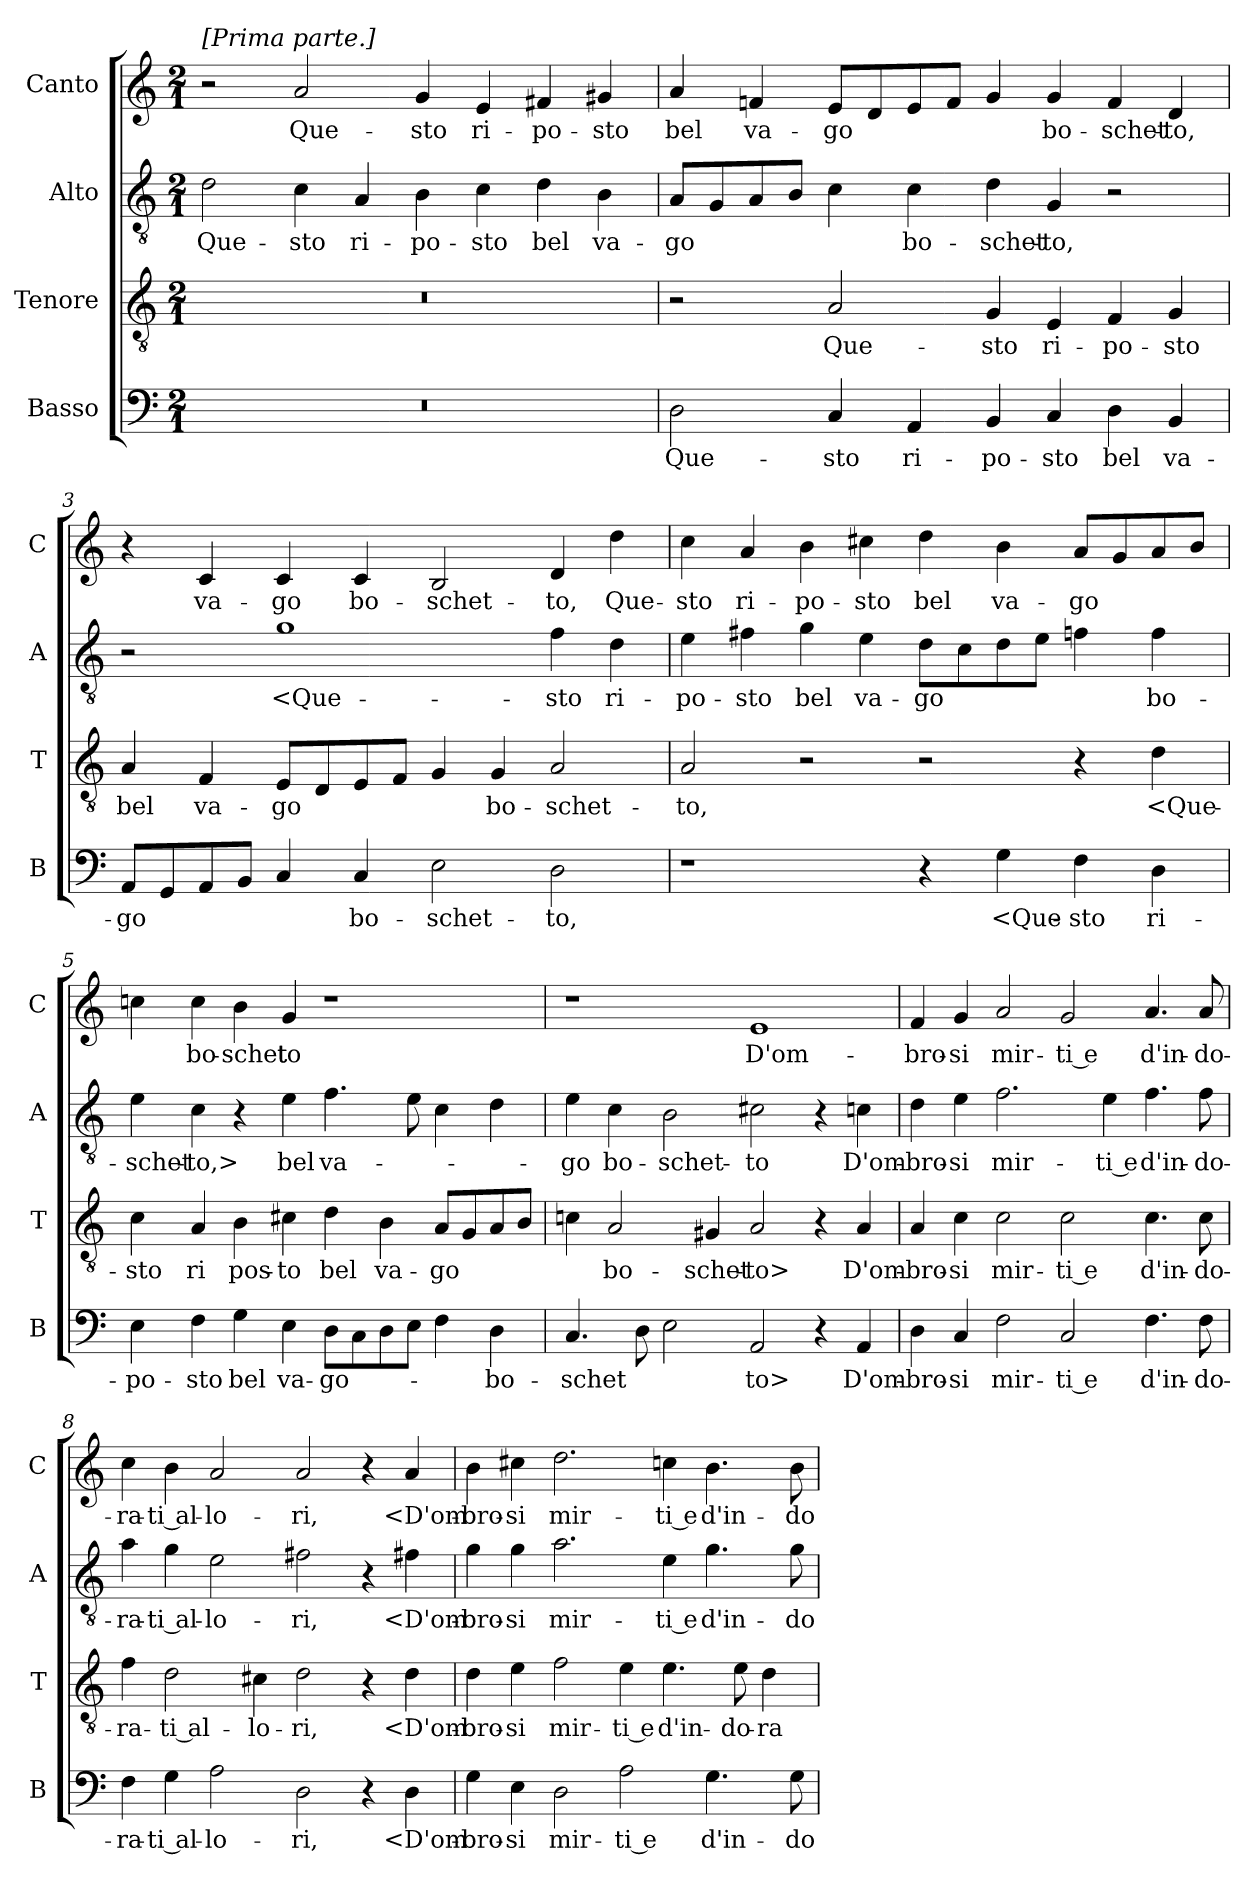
**kern	**text	**kern	**text	**kern	**text	**kern	**text
*part4	*part4	*part3	*part3	*part2	*part2	*part1	*part1
*staff4	*staff4	*staff3	*staff3	*staff2	*staff2	*staff1	*staff1
*I"Basso	*	*I"Tenore	*	*I"Alto	*	*I"Canto	*
*I'B	*	*I'T	*	*I'A	*	*I'C	*
*clefF4	*	*clefGv2	*	*clefGv2	*	*clefG2	*
*k[]	*	*k[]	*	*k[]	*	*k[]	*
*M2/1	*	*M2/1	*	*M2/1	*	*M2/1	*
=1	=1	=1	=1	=1	=1	=1	=1
!	!	!	!	!	!	!LO:TX:a:t=[Prima parte.]	!
0r	.	0r	.	2d	Que-	2r	.
.	.	.	.	4c	-sto	2a	Que-
.	.	.	.	4A	ri-	.	.
.	.	.	.	4B	-po-	4g	-sto
.	.	.	.	4c	-sto	4e	ri-
.	.	.	.	4d	bel	4f#X	-po-
.	.	.	.	4B	va-	4g#X	-sto
=2	=2	=2	=2	=2	=2	=2	=2
2D	Que-	2r	.	8AL	-go	4a	bel
.	.	.	.	8G	.	.	.
.	.	.	.	8A	.	4fn	va-
.	.	.	.	8BJ	.	.	.
4C	-sto	2A	Que-	4c	.	8eL	-go
.	.	.	.	.	.	8d	.
4AA	ri-	.	.	4c	bo-	8e	.
.	.	.	.	.	.	8fJ	.
4BB	-po-	4G	-sto	4d	-schet-	4g	.
4C	-sto	4E	ri-	4G	-to,	4g	bo-
4D	bel	4F	-po-	2r	.	4f	-schet-
4BB	va-	4G	-sto	.	.	4d	-to,
=3	=3	=3	=3	=3	=3	=3	=3
8AAL	-go	4A	bel	2r	.	4r	.
8GG	.	.	.	.	.	.	.
8AA	.	4F	va-	.	.	4c	va-
8BBJ	.	.	.	.	.	.	.
4C	.	8EL	-go	1g	<Que-	4c	-go
.	.	8D	.	.	.	.	.
4C	bo-	8E	.	.	.	4c	bo-
.	.	8FJ	.	.	.	.	.
2E	-schet-	4G	.	.	.	2B	-schet-
.	.	4G	bo-	.	.	.	.
2D	-to,	2A	-schet-	4f	-sto	4d	-to,
.	.	.	.	4d	ri-	4dd	Que-
=4	=4	=4	=4	=4	=4	=4	=4
1r	.	2A	-to,	4e	-po-	4cc	-sto
.	.	.	.	4f#X	-sto	4a	ri-
.	.	2r	.	4g	bel	4b	-po-
.	.	.	.	4e	va-	4cc#X	-sto
4r	.	2r	.	8dL	-go	4dd	bel
.	.	.	.	8c	.	.	.
4G	<Que-	.	.	8d	.	4b	va-
.	.	.	.	8eJ	.	.	.
4F	-sto	4r	.	4fn	.	8aL	-go
.	.	.	.	.	.	8g	.
4D	ri-	4d	<Que-	4f	bo-	8a	.
.	.	.	.	.	.	8bJ	.
=5	=5	=5	=5	=5	=5	=5	=5
4E	-po-	4c	-sto	4e	-schet-	4ccn	.
4F	-sto	4A	ri	4c	-to,>	4cc	bo-
4G	bel	4B	pos-	4r	.	4b	-schet
4E	va-	4c#X	-to	4e	bel	4g	to
8DL	-go-	4d	bel	4.f	va-	1r	.
8C	.	.	.	.	.	.	.
8D	.	4B	va-	.	.	.	.
8EJ	.	.	.	8e	.	.	.
4F	.	8AL	-go	4c	.	.	.
.	.	8G	.	.	.	.	.
4D	-bo-	8A	.	4d	.	.	.
.	.	8BJ	.	.	.	.	.
=6	=6	=6	=6	=6	=6	=6	=6
4.C	-schet	4cn	.	4e	-go	1r	.
.	.	2A	bo-	4c	bo-	.	.
8D	.	.	.	.	.	.	.
2E	.	.	.	2B	-schet-	.	.
.	.	4G#X	-schet-	.	.	.	.
2AA	to>	2A	-to>	2c#X	-to	1e	D'om-
4r	.	4r	.	4r	.	.	.
4AA	D'om-	4A	D'om-	4cn	D'om-	.	.
=7	=7	=7	=7	=7	=7	=7	=7
4D	-bro-	4A	-bro-	4d	-bro-	4f	-bro-
4C	-si	4c	-si	4e	-si	4g	-si
2F	mir-	2c	mir-	2.f	mir-	2a	mir-
2C	-ti e	2c	-ti e	.	.	2g	-ti e
.	.	.	.	4e	-ti e	.	.
4.F	d'in-	4.c	d'in-	4.f	d'in-	4.a	d'in-
8F	-do-	8c	-do-	8f	-do-	8a	-do-
=8	=8	=8	=8	=8	=8	=8	=8
4F	-ra-	4f	-ra-	4a	-ra-	4cc	-ra-
4G	-ti al-	2d	-ti al-	4g	-ti al-	4b	-ti al-
2A	-lo-	.	.	2e	-lo-	2a	-lo-
.	.	4c#X	-lo-	.	.	.	.
2D	-ri,	2d	-ri,	2f#X	-ri,	2a	-ri,
4r	.	4r	.	4r	.	4r	.
4D	<D'om-	4d	<D'om-	4f#X	<D'om-	4a	<D'om-
=9	=9	=9	=9	=9	=9	=9	=9
4G	-bro-	4d	-bro-	4g	-bro-	4b	-bro-
4E	-si	4e	-si	4g	-si	4cc#X	-si
2D	mir-	2f	mir-	2.a	mir-	2.dd	mir-
2A	-ti e	4e	-ti e	.	.	.	.
.	.	4.e	d'in-	4e	-ti e	4ccn	-ti e
4.G	d'in-	.	.	4.g	d'in-	4.b	d'in-
.	.	8e	-do-	.	.	.	.
.	.	4d	-ra-	.	.	.	.
8G	-do-	.	.	8g	-do-	8b	-do-
=	=	=	=	=	=	=	=
*-	*-	*-	*-	*-	*-	*-	*-
